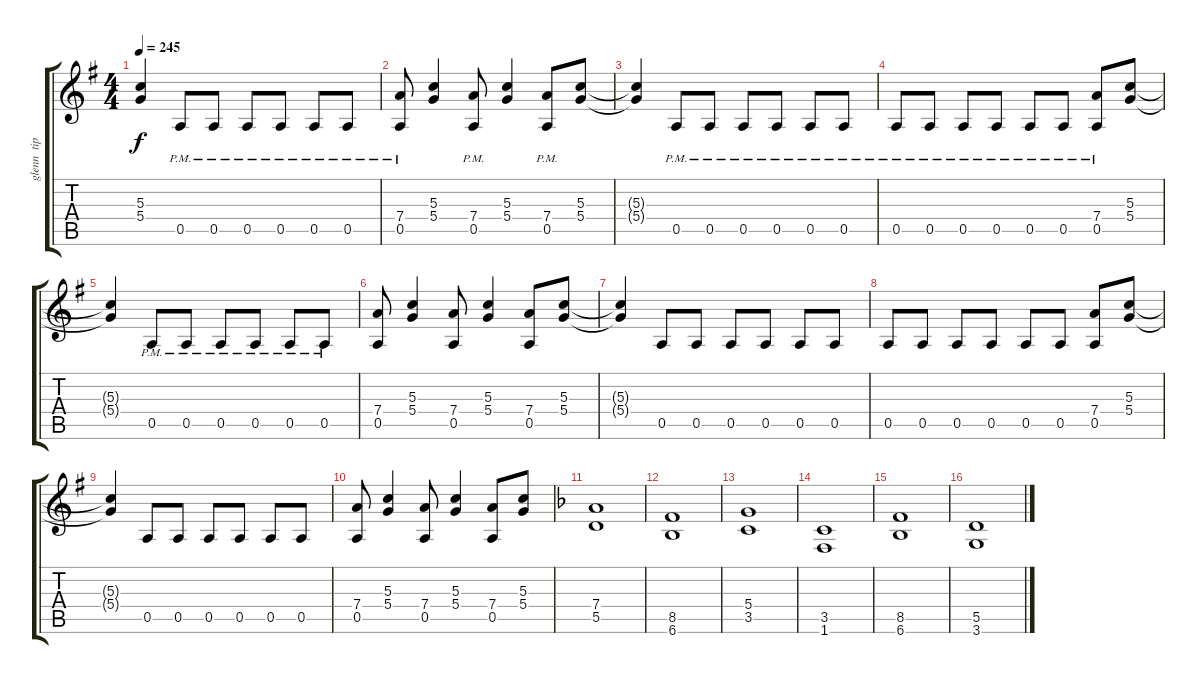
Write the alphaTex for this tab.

\track ("glenn  tipton" "glenn  tip") {instrument distortionguitar}
\staff {score tabs}
\tuning (E4 B3 G3 D3 A2 E2) {hide}
\ts (4 4)
\tempo 245
\clef g2
\ks g
(5.3{t} 5.4{t}).4{dy f} 0.5{pm}.8 0.5{pm}.8 0.5{pm}.8 0.5{pm}.8 0.5{pm}.8 0.5{pm}.8 |
(7.4{pm} 0.5{pm}).8 (5.3 5.4).4 (7.4{pm} 0.5{pm}).8 (5.3 5.4).4 (7.4{pm} 0.5{pm}).8 (5.3 5.4).8 |
(5.3{t} 5.4{t}).4 0.5{pm}.8 0.5{pm}.8 0.5{pm}.8 0.5{pm}.8 0.5{pm}.8 0.5{pm}.8 |
0.5{pm}.8 0.5{pm}.8 0.5{pm}.8 0.5{pm}.8 0.5{pm}.8 0.5{pm}.8 (7.4{pm} 0.5{pm}).8 (5.3 5.4).8 |
(5.3{t} 5.4{t}).4 0.5{pm}.8 0.5{pm}.8 0.5{pm}.8 0.5{pm}.8 0.5{pm}.8 0.5{pm}.8 |
(7.4 0.5).8 (5.3 5.4).4 (7.4 0.5).8 (5.3 5.4).4 (7.4 0.5).8 (5.3 5.4).8 |
(5.3{t} 5.4{t}).4 0.5.8 0.5.8 0.5.8 0.5.8 0.5.8 0.5.8 |
0.5.8 0.5.8 0.5.8 0.5.8 0.5.8 0.5.8 (7.4 0.5).8 (5.3 5.4).8 |
(5.3{t} 5.4{t}).4 0.5.8 0.5.8 0.5.8 0.5.8 0.5.8 0.5.8 |
(7.4 0.5).8 (5.3 5.4).4 (7.4 0.5).8 (5.3 5.4).4 (7.4 0.5).8 (5.3 5.4).8 |
\ks f
(7.4 5.5).1 |
(8.5 6.6).1 |
(5.4 3.5).1 |
(3.5 1.6).1 |
(8.5 6.6).1 |
(5.5 3.6).1
